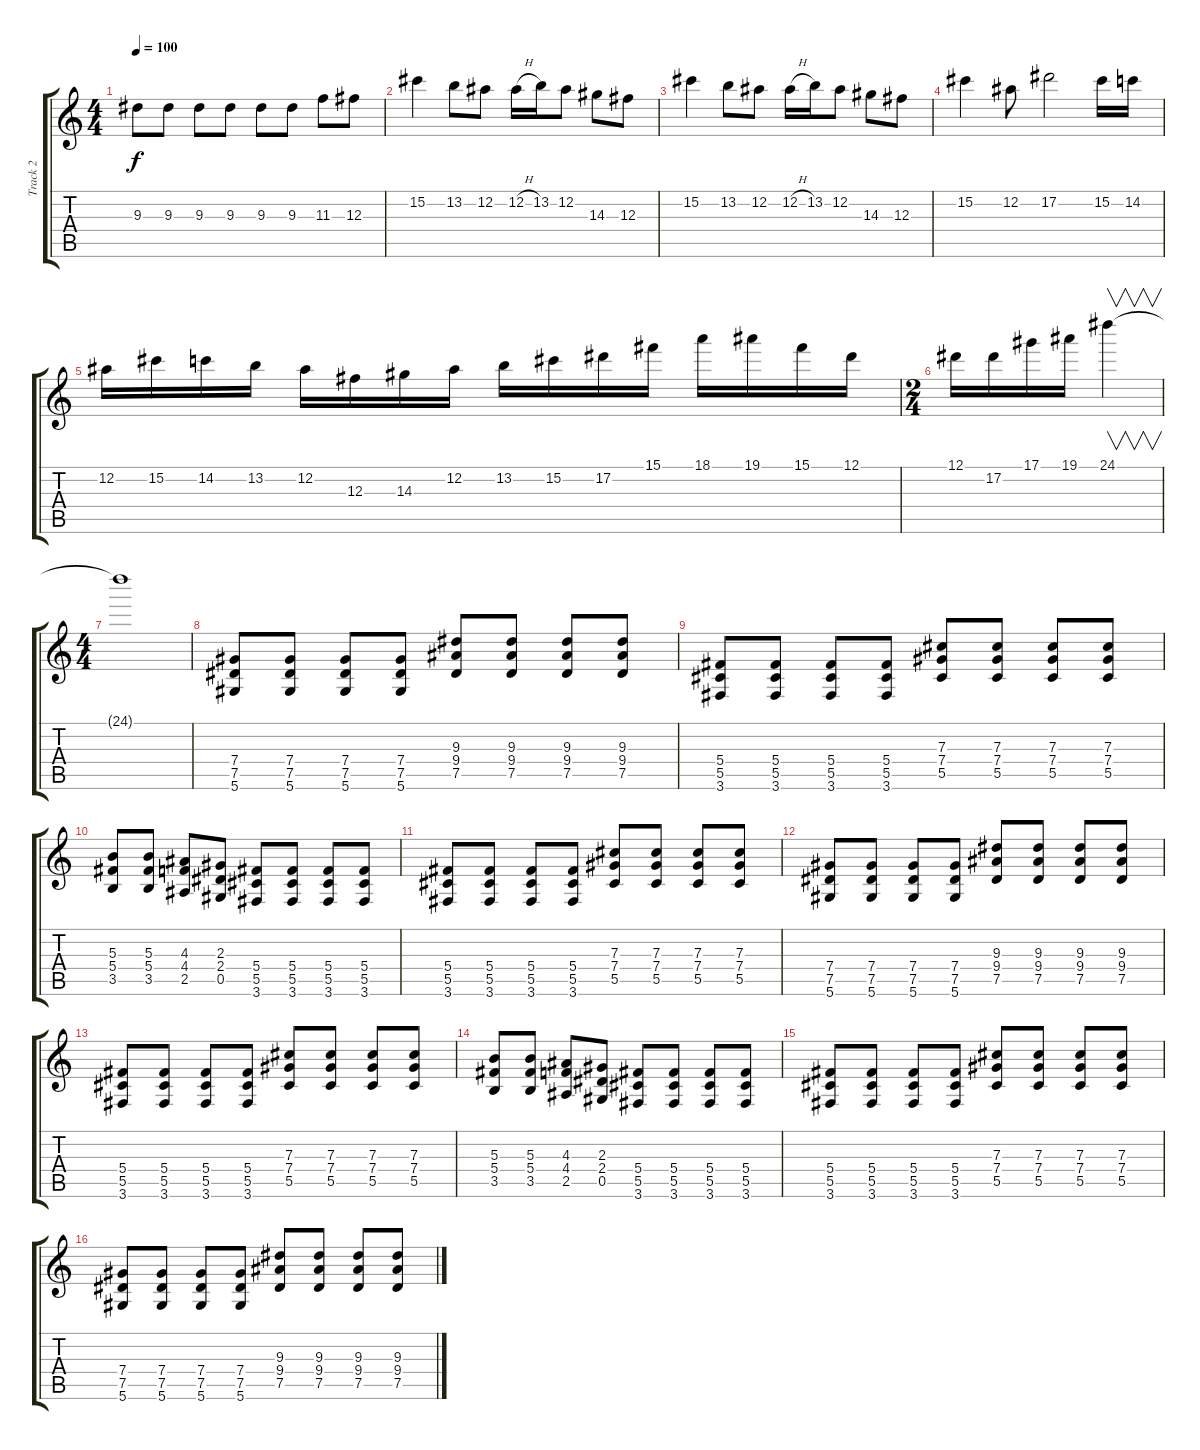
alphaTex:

\track ("Track 2" "Track 2") {instrument distortionguitar}
\staff {score tabs}
\tuning (Eb4 Bb3 Gb3 Db3 Ab2 Eb2) {hide}
\ts (4 4)
\tempo 100
\clef g2
\ks c
9.3.8{dy f} 9.3.8 9.3.8 9.3.8 9.3.8 9.3.8 11.3.8 12.3.8 |
15.2.4 13.2.8 12.2.8 12.2{h}.16 13.2.16 12.2.8 14.3.8 12.3.8 |
15.2.4 13.2.8 12.2.8 12.2{h}.16 13.2.16 12.2.8 14.3.8 12.3.8 |
15.2.4 12.2.8 17.2.2 15.2.16 14.2.16 |
12.2.16 15.2.16 14.2.16 13.2.16 12.2.16 12.3.16 14.3.16 12.2.16 13.2.16 15.2.16 17.2.16 15.1.16 18.1.16 19.1.16 15.1.16 12.1.16 |
\ts (2 4)
12.1.16 17.2.16 17.1.16 19.1.16 24.1.4{v} |
\ts (4 4)
24.1{t}.1 |
(7.4 7.5 5.6).8 (7.4 7.5 5.6).8 (7.4 7.5 5.6).8 (7.4 7.5 5.6).8 (9.3 9.4 7.5).8 (9.3 9.4 7.5).8 (9.3 9.4 7.5).8 (9.3 9.4 7.5).8 |
(5.4 5.5 3.6).8 (5.4 5.5 3.6).8 (5.4 5.5 3.6).8 (5.4 5.5 3.6).8 (7.3 7.4 5.5).8 (7.3 7.4 5.5).8 (7.3 7.4 5.5).8 (7.3 7.4 5.5).8 |
(5.3 5.4 3.5).8 (5.3 5.4 3.5).8 (4.3 4.4 2.5).8 (2.3 2.4 0.5).8 (5.4 5.5 3.6).8 (5.4 5.5 3.6).8 (5.4 5.5 3.6).8 (5.4 5.5 3.6).8 |
(5.4 5.5 3.6).8 (5.4 5.5 3.6).8 (5.4 5.5 3.6).8 (5.4 5.5 3.6).8 (7.3 7.4 5.5).8 (7.3 7.4 5.5).8 (7.3 7.4 5.5).8 (7.3 7.4 5.5).8 |
(7.4 7.5 5.6).8 (7.4 7.5 5.6).8 (7.4 7.5 5.6).8 (7.4 7.5 5.6).8 (9.3 9.4 7.5).8 (9.3 9.4 7.5).8 (9.3 9.4 7.5).8 (9.3 9.4 7.5).8 |
(5.4 5.5 3.6).8 (5.4 5.5 3.6).8 (5.4 5.5 3.6).8 (5.4 5.5 3.6).8 (7.3 7.4 5.5).8 (7.3 7.4 5.5).8 (7.3 7.4 5.5).8 (7.3 7.4 5.5).8 |
(5.3 5.4 3.5).8 (5.3 5.4 3.5).8 (4.3 4.4 2.5).8 (2.3 2.4 0.5).8 (5.4 5.5 3.6).8 (5.4 5.5 3.6).8 (5.4 5.5 3.6).8 (5.4 5.5 3.6).8 |
(5.4 5.5 3.6).8 (5.4 5.5 3.6).8 (5.4 5.5 3.6).8 (5.4 5.5 3.6).8 (7.3 7.4 5.5).8 (7.3 7.4 5.5).8 (7.3 7.4 5.5).8 (7.3 7.4 5.5).8 |
(7.4 7.5 5.6).8 (7.4 7.5 5.6).8 (7.4 7.5 5.6).8 (7.4 7.5 5.6).8 (9.3 9.4 7.5).8 (9.3 9.4 7.5).8 (9.3 9.4 7.5).8 (9.3 9.4 7.5).8
